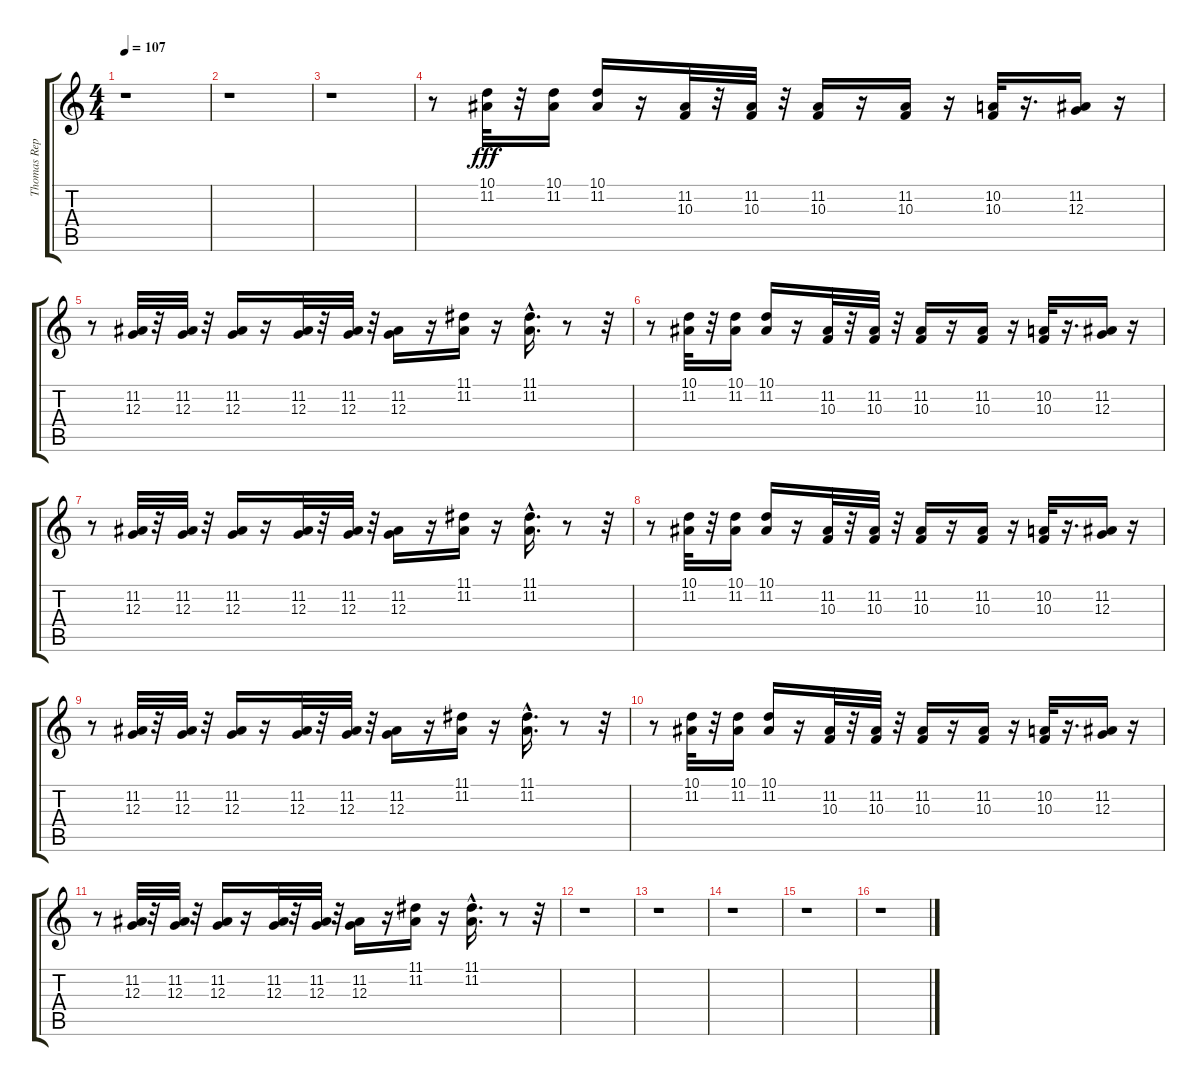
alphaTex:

\track ("Thomas Repecki" "Thomas Rep") {instrument brasssection}
\staff {score tabs}
\tuning (E4 B3 G3 D3 A2 E2) {hide}
\ts (4 4)
\tempo 107
\clef g2
\ks c
r.1{dy fff instrument brasssection} |
r.1 |
r.1 |
r.8 (10.1 11.2).32 r.32 (10.1 11.2).16 (10.1 11.2).16 r.16 (11.2 10.3).32 r.32 (11.2 10.3).32 r.32 (11.2 10.3).16 r.16 (11.2 10.3).16 r.16 (10.2 10.3).32 r.16{d} (11.2 12.3).16 r.16 |
r.8 (11.2 12.3).32 r.32 (11.2 12.3).32 r.32 (11.2 12.3).16 r.16 (11.2 12.3).32 r.32 (11.2 12.3).32 r.32 (11.2 12.3).16 r.16 (11.1 11.2).16 r.16 (11.1{hac} 11.2{hac}).16{d} r.8 r.32 |
r.8 (10.1 11.2).32 r.32 (10.1 11.2).16 (10.1 11.2).16 r.16 (11.2 10.3).32 r.32 (11.2 10.3).32 r.32 (11.2 10.3).16 r.16 (11.2 10.3).16 r.16 (10.2 10.3).32 r.16{d} (11.2 12.3).16 r.16 |
r.8 (11.2 12.3).32 r.32 (11.2 12.3).32 r.32 (11.2 12.3).16 r.16 (11.2 12.3).32 r.32 (11.2 12.3).32 r.32 (11.2 12.3).16 r.16 (11.1 11.2).16 r.16 (11.1{hac} 11.2{hac}).16{d} r.8 r.32 |
r.8 (10.1 11.2).32 r.32 (10.1 11.2).16 (10.1 11.2).16 r.16 (11.2 10.3).32 r.32 (11.2 10.3).32 r.32 (11.2 10.3).16 r.16 (11.2 10.3).16 r.16 (10.2 10.3).32 r.16{d} (11.2 12.3).16 r.16 |
r.8 (11.2 12.3).32 r.32 (11.2 12.3).32 r.32 (11.2 12.3).16 r.16 (11.2 12.3).32 r.32 (11.2 12.3).32 r.32 (11.2 12.3).16 r.16 (11.1 11.2).16 r.16 (11.1{hac} 11.2{hac}).16{d} r.8 r.32 |
r.8 (10.1 11.2).32 r.32 (10.1 11.2).16 (10.1 11.2).16 r.16 (11.2 10.3).32 r.32 (11.2 10.3).32 r.32 (11.2 10.3).16 r.16 (11.2 10.3).16 r.16 (10.2 10.3).32 r.16{d} (11.2 12.3).16 r.16 |
r.8 (11.2 12.3).32 r.32 (11.2 12.3).32 r.32 (11.2 12.3).16 r.16 (11.2 12.3).32 r.32 (11.2 12.3).32 r.32 (11.2 12.3).16 r.16 (11.1 11.2).16 r.16 (11.1{hac} 11.2{hac}).16{d} r.8 r.32 |
r.1 |
r.1 |
r.1 |
r.1 |
r.1
